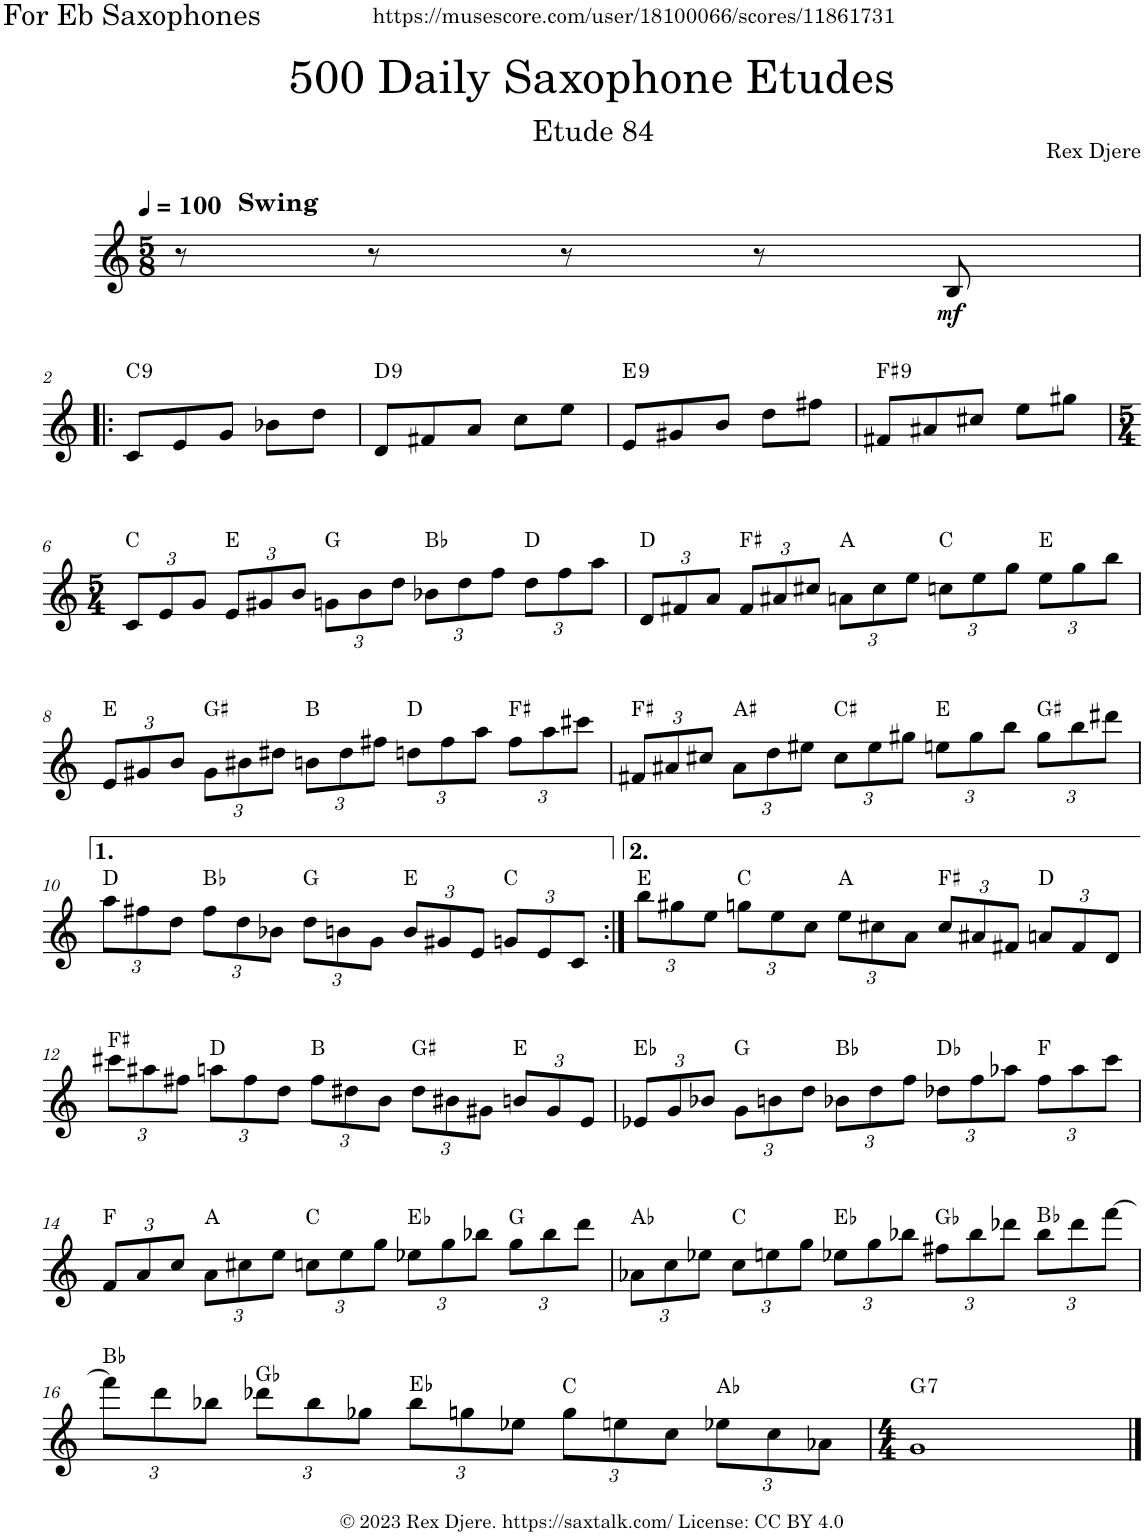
**kern	**dynam	**harte
*part1	*part1	*part1
*staff1	*staff1	*
*I"Alto Saxophone	*	*
*I'A. Sax.	*	*
*clefG2	*	*
*Trd5c9	*	*
*k[]	*	*
*M5/8	*	*
*MM100	*	*
=1	=1	=1
!LO:TX:a:B:t=Swing	!	!
8r	.	.
8r	.	.
8r	.	.
8r	.	.
!	!LO:DY:b	!
8B/	mf	.
!!LO:LB:g=z
=2!|:	=2!|:	=2!|:
!	!	!LO:H:kt=9
8c/L	.	C:9
8e/	.	.
8g/J	.	.
8b-X\L	.	.
8dd\J	.	.
=3	=3	=3
!	!	!LO:H:kt=9
8d/L	.	D:9
8f#X/	.	.
8a/J	.	.
8cc\L	.	.
8ee\J	.	.
=4	=4	=4
!	!	!LO:H:kt=9
8e/L	.	E:9
8g#X/	.	.
8b/J	.	.
8dd\L	.	.
8ff#X\J	.	.
=5	=5	=5
!	!	!LO:H:kt=9
8f#X/L	.	F#:9
8a#X/	.	.
8cc#X/J	.	.
8ee\L	.	.
8gg#X\J	.	.
!!LO:LB:g=z
=6	=6	=6
*M5/4	*	*
*Xbrackettup	*	*
12c/L	.	C:maj
12e/	.	.
12g/J	.	.
12e/L	.	E:maj
12g#X/	.	.
12b/J	.	.
12gn\L	.	G:maj
12b\	.	.
12dd\J	.	.
12b-X\L	.	Bb:maj
12dd\	.	.
12ff\J	.	.
12dd\L	.	D:maj
12ff\	.	.
12aa\J	.	.
=7	=7	=7
12d/L	.	D:maj
12f#X/	.	.
12a/J	.	.
12f#/L	.	F#:maj
12a#X/	.	.
12cc#X/J	.	.
12an\L	.	A:maj
12cc#\	.	.
12ee\J	.	.
12ccn\L	.	C:maj
12ee\	.	.
12gg\J	.	.
12ee\L	.	E:maj
12gg\	.	.
12bb\J	.	.
!!LO:LB:g=z
=8	=8	=8
12e/L	.	E:maj
12g#X/	.	.
12b/J	.	.
12g#\L	.	G#:maj
12b#X\	.	.
12dd#X\J	.	.
12bn\L	.	B:maj
12dd#\	.	.
12ff#X\J	.	.
12ddn\L	.	D:maj
12ff#\	.	.
12aa\J	.	.
12ff#\L	.	F#:maj
12aa\	.	.
12ccc#X\J	.	.
=9	=9	=9
12f#X/L	.	F#:maj
12a#X/	.	.
12cc#X/J	.	.
12a#\L	.	A#:maj
12dd\	.	.
12ee#X\J	.	.
12cc#\L	.	C#:maj
12ee#\	.	.
12gg#X\J	.	.
12een\L	.	E:maj
12gg#\	.	.
12bb\J	.	.
12gg#\L	.	G#:maj
12bb\	.	.
12ddd#X\J	.	.
!!LO:LB:g=z
=10	=10	=10
12aa\L	.	D:maj
12ff#X\	.	.
12dd\J	.	.
12ff#\L	.	Bb:maj
12dd\	.	.
12b-X\J	.	.
12dd\L	.	G:maj
12bn\	.	.
12g\J	.	.
12b/L	.	E:maj
12g#X/	.	.
12e/J	.	.
12gn/L	.	C:maj
12e/	.	.
12c/J	.	.
=11:|!	=11:|!	=11:|!
12bb\L	.	E:maj
12gg#X\	.	.
12ee\J	.	.
12ggn\L	.	C:maj
12ee\	.	.
12cc\J	.	.
12ee\L	.	A:maj
12cc#X\	.	.
12a\J	.	.
12cc#/L	.	F#:maj
12a#X/	.	.
12f#X/J	.	.
12an/L	.	D:maj
12f#/	.	.
12d/J	.	.
!!LO:LB:g=z
=12	=12	=12
12ccc#X\L	.	F#:maj
12aa#X\	.	.
12ff#X\J	.	.
12aan\L	.	D:maj
12ff#\	.	.
12dd\J	.	.
12ff#\L	.	B:maj
12dd#X\	.	.
12b\J	.	.
12dd#\L	.	G#:maj
12b#X\	.	.
12g#X\J	.	.
12bn/L	.	E:maj
12g#/	.	.
12e/J	.	.
=13	=13	=13
12e-X/L	.	Eb:maj
12g/	.	.
12b-X/J	.	.
12g\L	.	G:maj
12bn\	.	.
12dd\J	.	.
12b-X\L	.	Bb:maj
12dd\	.	.
12ff\J	.	.
12dd-X\L	.	Db:maj
12ff\	.	.
12aa-X\J	.	.
12ff\L	.	F:maj
12aa-\	.	.
12ccc\J	.	.
!!LO:LB:g=z
=14	=14	=14
12f/L	.	F:maj
12a/	.	.
12cc/J	.	.
12a\L	.	A:maj
12cc#X\	.	.
12ee\J	.	.
12ccn\L	.	C:maj
12ee\	.	.
12gg\J	.	.
12ee-X\L	.	Eb:maj
12gg\	.	.
12bb-X\J	.	.
12gg\L	.	G:maj
12bb-\	.	.
12ddd\J	.	.
=15	=15	=15
12a-X\L	.	Ab:maj
12cc\	.	.
12ee-X\J	.	.
12cc\L	.	C:maj
12een\	.	.
12gg\J	.	.
12ee-X\L	.	Eb:maj
12gg\	.	.
12bb-X\J	.	.
12ff#X\L	.	Gb:maj
12bb-\	.	.
12ddd-X\J	.	.
12bb-\L	.	Bb:maj
12ddd-\	.	.
[12fff\J	.	.
!!LO:LB:g=z
=16	=16	=16
12fff\L]	.	Bb:maj
12ddd\	.	.
12bb-X\J	.	.
12ddd-X\L	.	Gb:maj
12bb-\	.	.
12gg-X\J	.	.
12bb-\L	.	Eb:maj
12ggn\	.	.
12ee-X\J	.	.
12gg\L	.	C:maj
12een\	.	.
12cc\J	.	.
12ee-X\L	.	Ab:maj
12cc\	.	.
12a-X\J	.	.
=17	=17	=17
*M4/4	*	*
!	!	!LO:H:kt=7
1g	.	G:7
==	==	==
*-	*-	*-
